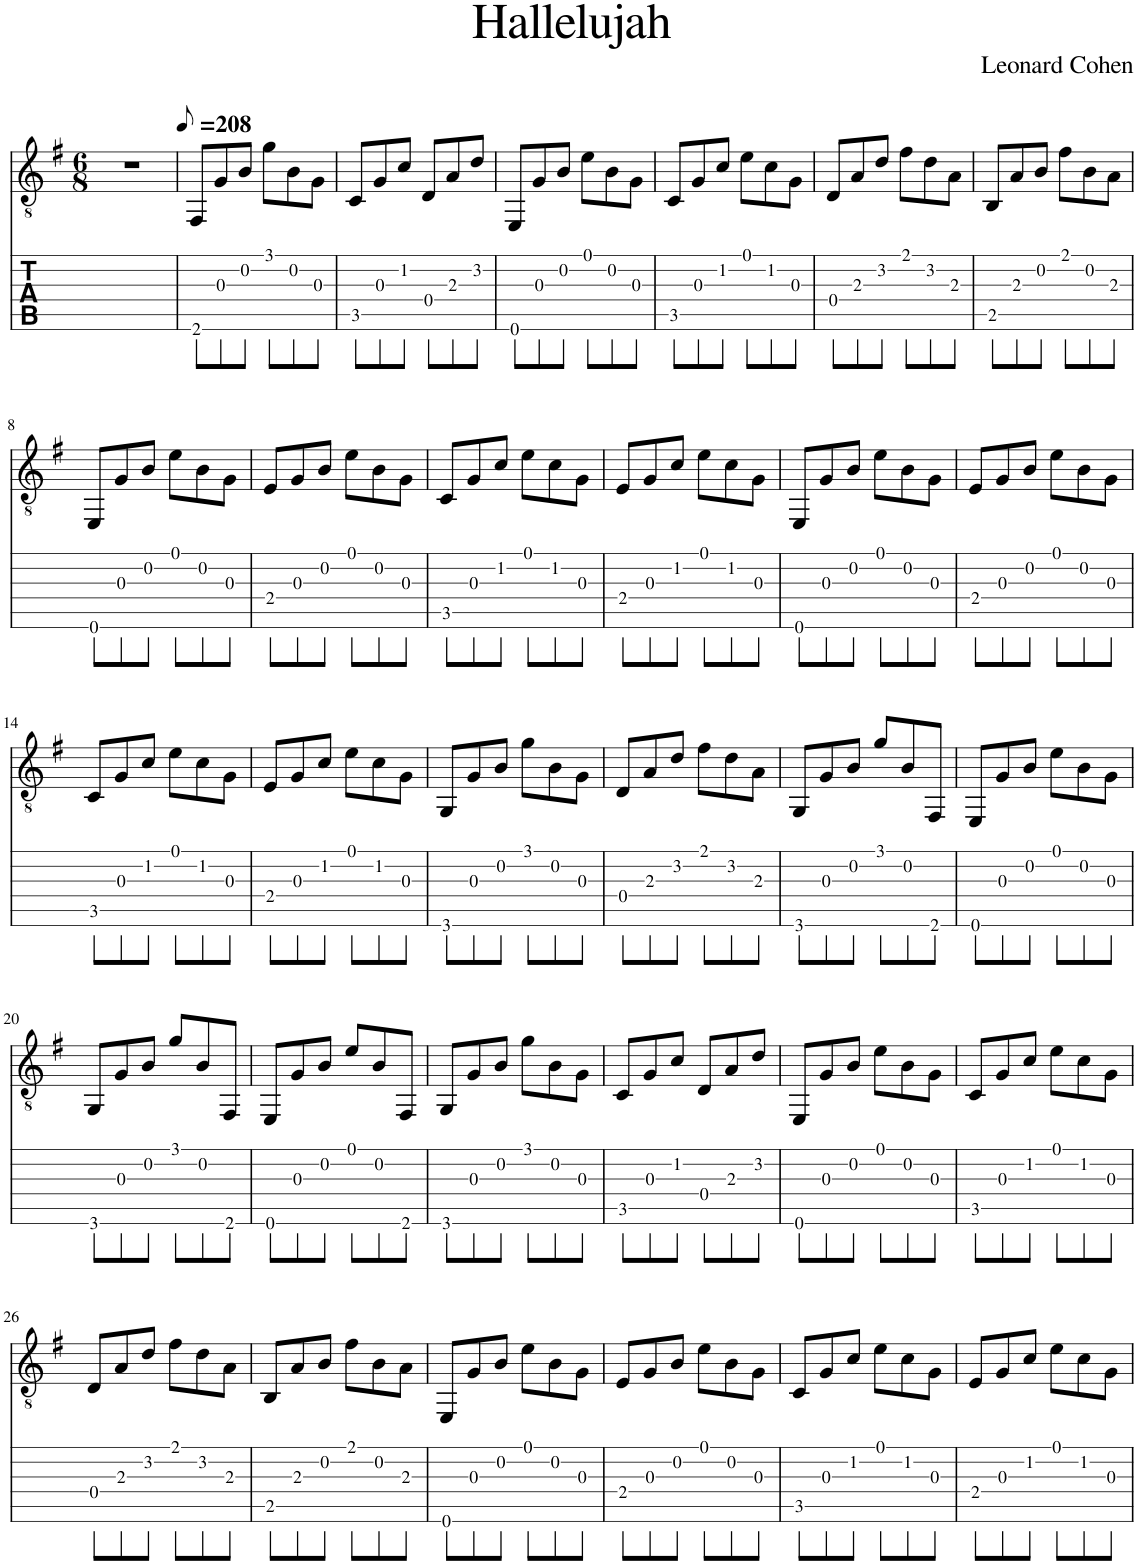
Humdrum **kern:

**kern	**kern
*part1	*part1
*staff2	*staff1
*I"Git.	*
*I'Git.	*
*stria6	*
*	*clefGv2
*k[f#]	*k[f#]
*M6/8	*M6/8
=1	=1
2.r	2.r
=2	=2
8FF#\L	8FF#/L
8G\	8G/
8B\J	8B/J
8g\L	8g\L
8B\	8B\
8G\J	8G\J
=3	=3
8C\L	8C/L
8G\	8G/
8c\J	8c/J
8D\L	8D/L
8A\	8A/
8d\J	8d/J
=4	=4
8EE\L	8EE/L
8G\	8G/
8B\J	8B/J
8e\L	8e\L
8B\	8B\
8G\J	8G\J
=5	=5
8C\L	8C/L
8G\	8G/
8c\J	8c/J
8e\L	8e\L
8c\	8c\
8G\J	8G\J
=6	=6
8D\L	8D/L
8A\	8A/
8d\J	8d/J
8f#\L	8f#\L
8d\	8d\
8A\J	8A\J
=7	=7
8BB\L	8BB/L
8A\	8A/
8B\J	8B/J
8f#\L	8f#\L
8B\	8B\
8A\J	8A\J
!!LO:LB:g=z
=8	=8
8EE\L	8EE/L
8G\	8G/
8B\J	8B/J
8e\L	8e\L
8B\	8B\
8G\J	8G\J
=9	=9
8E\L	8E/L
8G\	8G/
8B\J	8B/J
8e\L	8e\L
8B\	8B\
8G\J	8G\J
=10	=10
8C\L	8C/L
8G\	8G/
8c\J	8c/J
8e\L	8e\L
8c\	8c\
8G\J	8G\J
=11	=11
8E\L	8E/L
8G\	8G/
8c\J	8c/J
8e\L	8e\L
8c\	8c\
8G\J	8G\J
=12	=12
8EE\L	8EE/L
8G\	8G/
8B\J	8B/J
8e\L	8e\L
8B\	8B\
8G\J	8G\J
=13	=13
8E\L	8E/L
8G\	8G/
8B\J	8B/J
8e\L	8e\L
8B\	8B\
8G\J	8G\J
!!LO:LB:g=z
=14	=14
8C\L	8C/L
8G\	8G/
8c\J	8c/J
8e\L	8e\L
8c\	8c\
8G\J	8G\J
=15	=15
8E\L	8E/L
8G\	8G/
8c\J	8c/J
8e\L	8e\L
8c\	8c\
8G\J	8G\J
=16	=16
8GG\L	8GG/L
8G\	8G/
8B\J	8B/J
8g\L	8g\L
8B\	8B\
8G\J	8G\J
=17	=17
8D\L	8D/L
8A\	8A/
8d\J	8d/J
8f#\L	8f#\L
8d\	8d\
8A\J	8A\J
=18	=18
8GG\L	8GG/L
8G\	8G/
8B\J	8B/J
8g\L	8g/L
8B\	8B/
8FF#\J	8FF#/J
=19	=19
8EE\L	8EE/L
8G\	8G/
8B\J	8B/J
8e\L	8e\L
8B\	8B\
8G\J	8G\J
!!LO:LB:g=z
=20	=20
8GG\L	8GG/L
8G\	8G/
8B\J	8B/J
8g\L	8g/L
8B\	8B/
8FF#\J	8FF#/J
=21	=21
8EE\L	8EE/L
8G\	8G/
8B\J	8B/J
8e\L	8e/L
8B\	8B/
8FF#\J	8FF#/J
=22	=22
8GG\L	8GG/L
8G\	8G/
8B\J	8B/J
8g\L	8g\L
8B\	8B\
8G\J	8G\J
=23	=23
8C\L	8C/L
8G\	8G/
8c\J	8c/J
8D\L	8D/L
8A\	8A/
8d\J	8d/J
=24	=24
8EE\L	8EE/L
8G\	8G/
8B\J	8B/J
8e\L	8e\L
8B\	8B\
8G\J	8G\J
=25	=25
8C\L	8C/L
8G\	8G/
8c\J	8c/J
8e\L	8e\L
8c\	8c\
8G\J	8G\J
!!LO:LB:g=z
=26	=26
8D\L	8D/L
8A\	8A/
8d\J	8d/J
8f#\L	8f#\L
8d\	8d\
8A\J	8A\J
=27	=27
8BB\L	8BB/L
8A\	8A/
8B\J	8B/J
8f#\L	8f#\L
8B\	8B\
8A\J	8A\J
=28	=28
8EE\L	8EE/L
8G\	8G/
8B\J	8B/J
8e\L	8e\L
8B\	8B\
8G\J	8G\J
=29	=29
8E\L	8E/L
8G\	8G/
8B\J	8B/J
8e\L	8e\L
8B\	8B\
8G\J	8G\J
=30	=30
8C\L	8C/L
8G\	8G/
8c\J	8c/J
8e\L	8e\L
8c\	8c\
8G\J	8G\J
=31	=31
8E\L	8E/L
8G\	8G/
8c\J	8c/J
8e\L	8e\L
8c\	8c\
8G\J	8G\J
=	=
*-	*-
